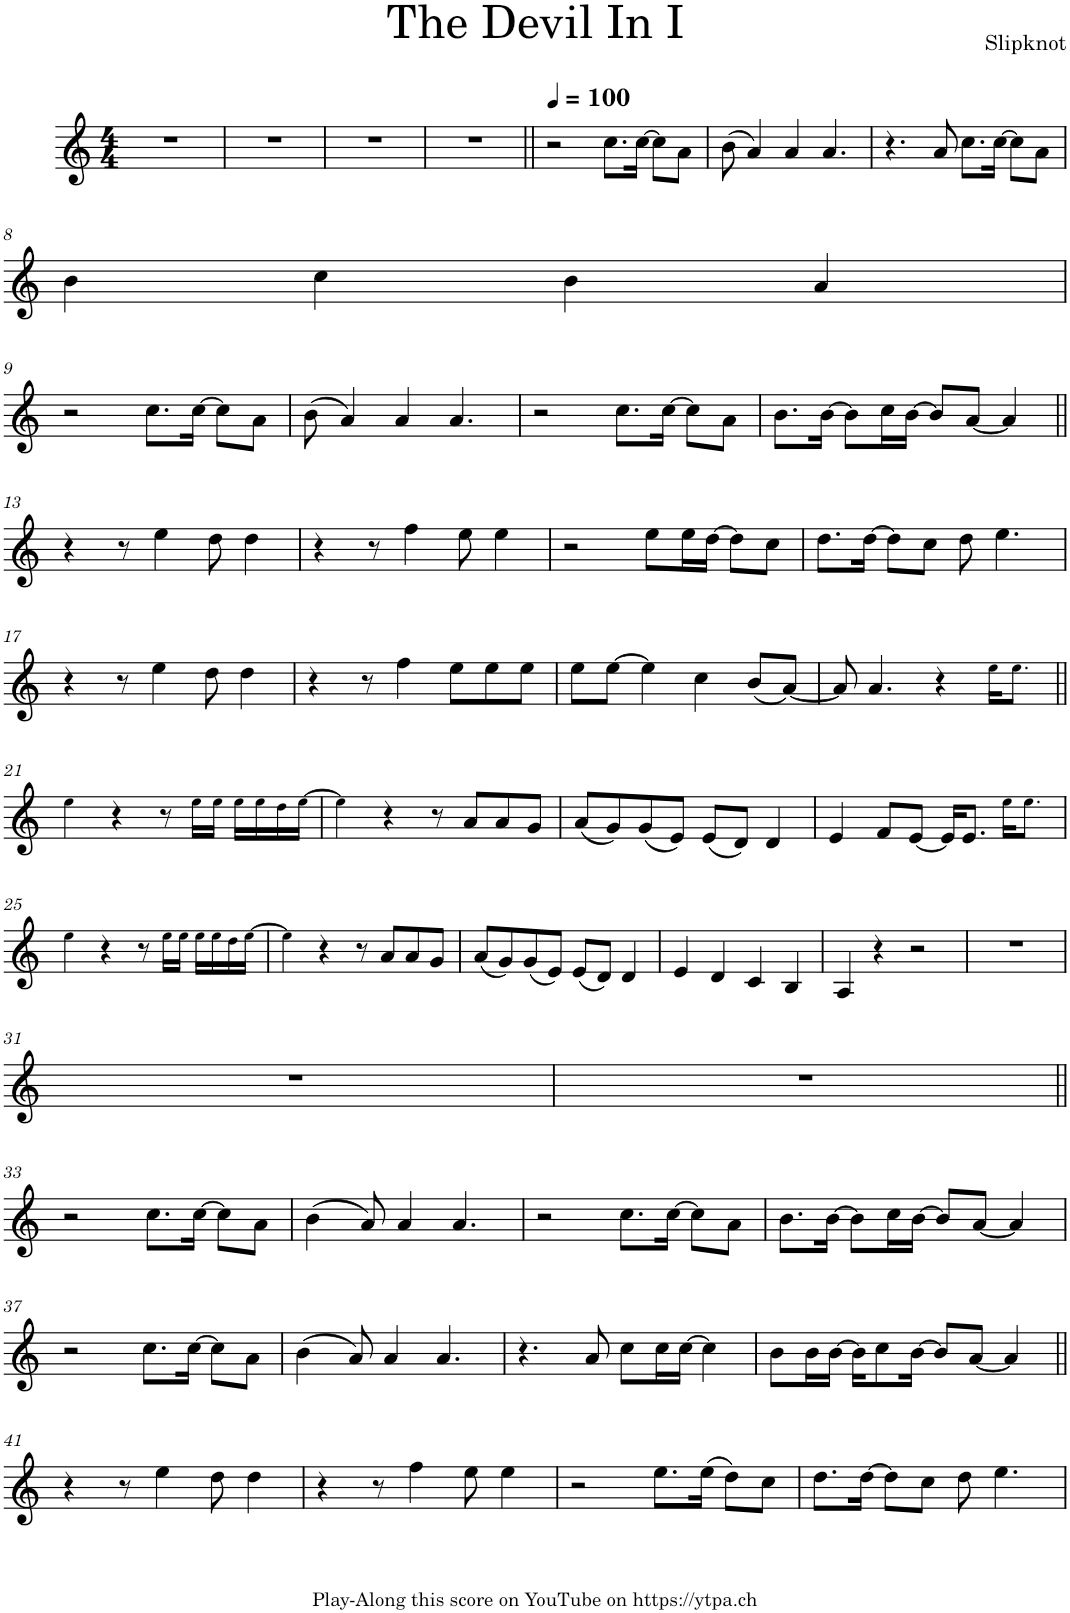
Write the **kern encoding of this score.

**kern
*part1
*staff1
*I"Piano
*I'Pno.
*clefG2
*k[]
*M4/4
=1
1r
=2
1r
=3
1r
=4
1r
=5||
*MM100
2r
8.cc\L
[16cc\Jk
8cc\L]
8a\J
=6
(8b\
4a/)
4a/
4.a/
=7
4.r
8a/
8.cc\L
[16cc\Jk
8cc\L]
8a\J
!!LO:LB:g=z
=8
4b\
4cc\
4b\
4a/
!!LO:LB:g=z
=9
2r
8.cc\L
[16cc\Jk
8cc\L]
8a\J
=10
(8b\
4a/)
4a/
4.a/
=11
2r
8.cc\L
[16cc\Jk
8cc\L]
8a\J
=12
8.b\L
[16b\Jk
8b\L]
16cc\L
[16b\JJ
8b/L]
[8a/J
4a/]
!!LO:LB:g=z
=13||
4r
8r
4ee\
8dd\
4dd\
=14
4r
8r
4ff\
8ee\
4ee\
=15
2r
8ee\L
16ee\L
[16dd\JJ
8dd\L]
8cc\J
=16
8.dd\L
[16dd\Jk
8dd\L]
8cc\J
8dd\
4.ee\
!!LO:LB:g=z
=17
4r
8r
4ee\
8dd\
4dd\
=18
4r
8r
4ff\
8ee\L
8ee\
8ee\J
=19
8ee\L
[8ee\J
4ee\]
4cc\
(8b/L
[8a/J)
=20
8a/]
4.a/
4r
16ee!\KL
8.ee!\J
!!LO:LB:g=z
=21||
4ee!\
4r
8r
16ee!\LL
16ee!\JJ
16ee!\LL
16ee!\
16dd!\
[16ee!\JJ
=22
4ee!\]
4r
8r
8a/L
8a/
8g/J
=23
(8a/L
8g/)
(8g/
8e/J)
(8e/L
8d/J)
4d/
=24
4e/
8f/L
[8e/J
16e/KL]
8.e/J
16ee!\KL
8.ee!\J
!!LO:LB:g=z
=25
4ee!\
4r
8r
16ee!\LL
16ee!\JJ
16ee!\LL
16ee!\
16dd!\
[16ee!\JJ
=26
4ee!\]
4r
8r
8a/L
8a/
8g/J
=27
(8a/L
8g/)
(8g/
8e/J)
(8e/L
8d/J)
4d/
=28
4e/
4d/
4c/
4B/
=29
4A/
4r
2r
=30
1r
!!LO:LB:g=z
=31
1r
=32
1r
!!LO:LB:g=z
=33||
2r
8.cc\L
[16cc\Jk
8cc\L]
8a\J
=34
(4b\
8a/)
4a/
4.a/
=35
2r
8.cc\L
[16cc\Jk
8cc\L]
8a\J
=36
8.b\L
[16b\Jk
8b\L]
16cc\L
[16b\JJ
8b/L]
[8a/J
4a/]
!!LO:LB:g=z
=37
2r
8.cc\L
[16cc\Jk
8cc\L]
8a\J
=38
(4b\
8a/)
4a/
4.a/
=39
4.r
8a/
8cc\L
16cc\L
[16cc\JJ
4cc\]
=40
8b\L
16b\L
[16b\JJ
16b\KL]
8cc\
[16b\Jk
8b/L]
[8a/J
4a/]
!!LO:LB:g=z
=41||
4r
8r
4ee\
8dd\
4dd\
=42
4r
8r
4ff\
8ee\
4ee\
=43
2r
8.ee\L
(16ee\Jk
8dd\L)
8cc\J
=44
8.dd\L
[16dd\Jk
8dd\L]
8cc\J
8dd\
4.ee\
=
*-
